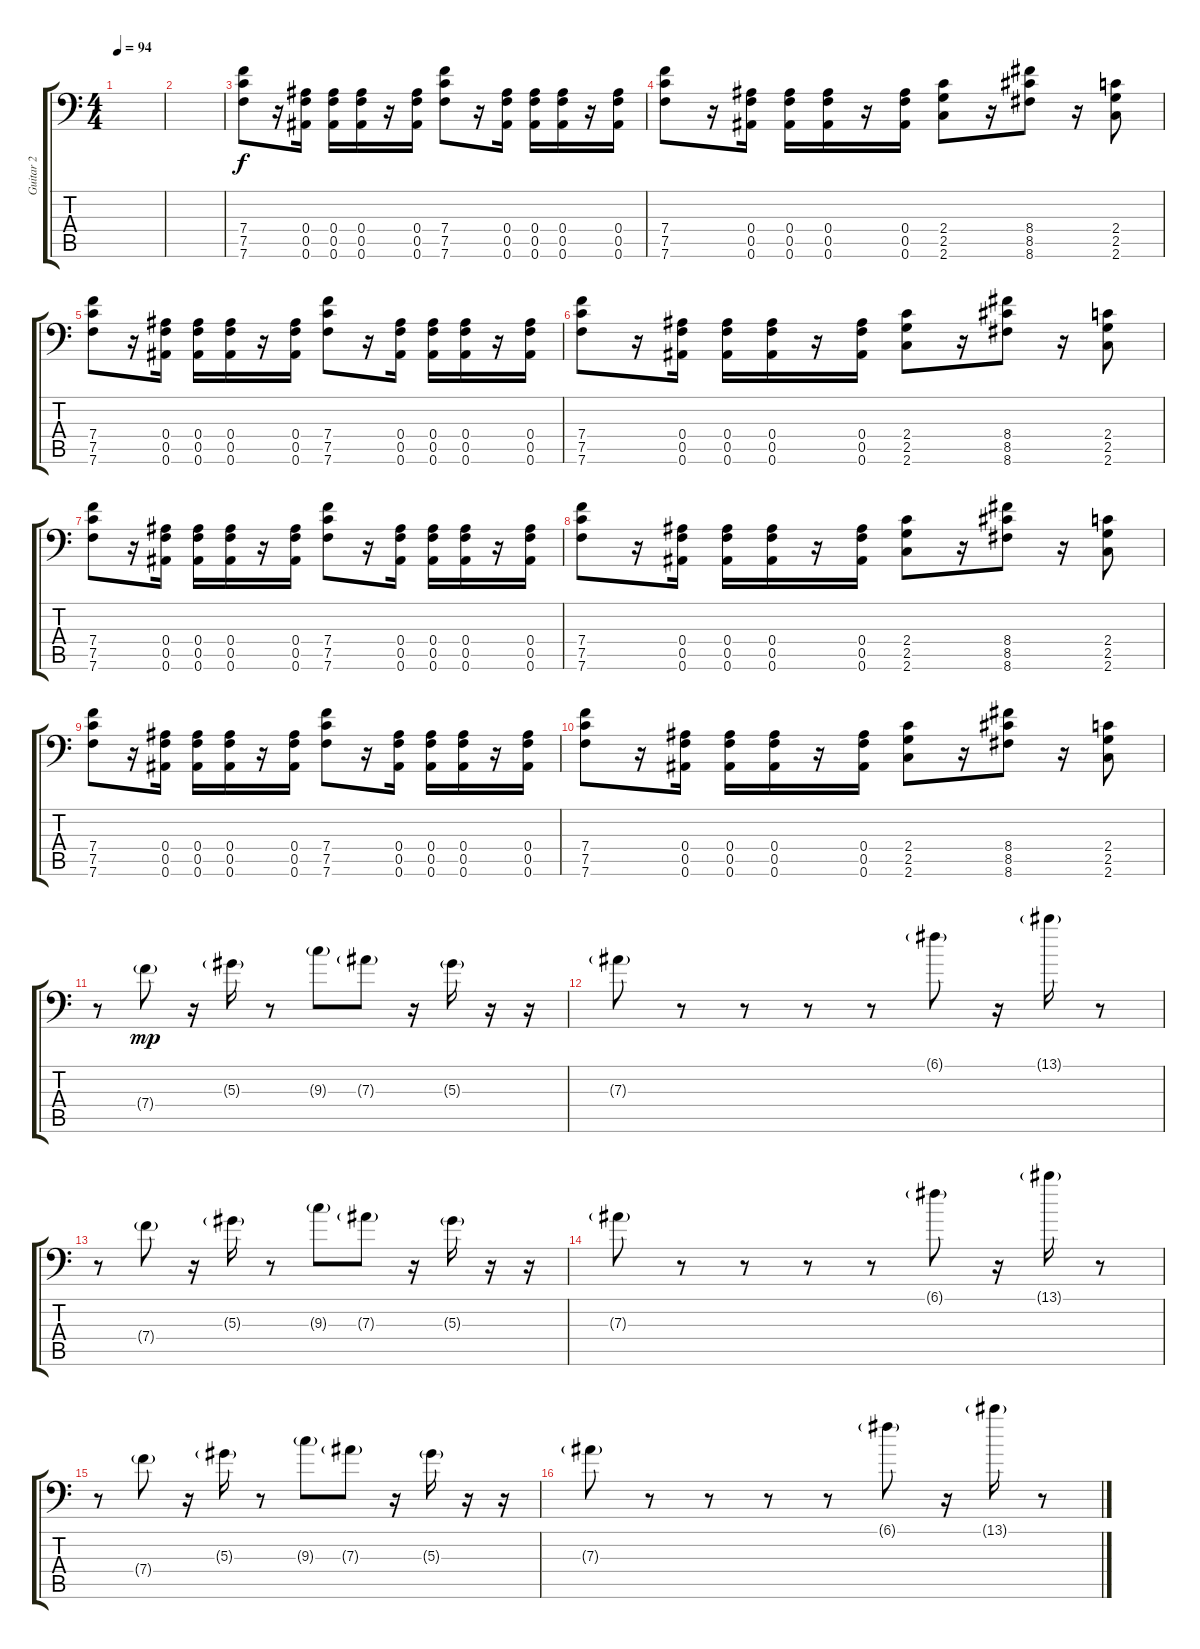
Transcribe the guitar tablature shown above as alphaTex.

\track ("Guitar 2" "Guitar 2") {instrument distortionguitar}
\staff {score tabs}
\tuning (C4 G3 Eb3 Bb2 F2 Bb1) {hide}
\ts (4 4)
\tempo 94
\clef f4
\ks c
|
|
(7.4 7.5 7.6).8 r.16 (0.4 0.5 0.6).16 (0.4 0.5 0.6).16 (0.4 0.5 0.6).16 r.16 (0.4 0.5 0.6).16 (7.4 7.5 7.6).8 r.16 (0.4 0.5 0.6).16 (0.4 0.5 0.6).16 (0.4 0.5 0.6).16 r.16 (0.4 0.5 0.6).16 |
(7.4 7.5 7.6).8 r.16 (0.4 0.5 0.6).16 (0.4 0.5 0.6).16 (0.4 0.5 0.6).16 r.16 (0.4 0.5 0.6).16 (2.4 2.5 2.6).8 r.16 (8.4 8.5 8.6).8 r.16 (2.4 2.5 2.6).8 |
(7.4 7.5 7.6).8 r.16 (0.4 0.5 0.6).16 (0.4 0.5 0.6).16 (0.4 0.5 0.6).16 r.16 (0.4 0.5 0.6).16 (7.4 7.5 7.6).8 r.16 (0.4 0.5 0.6).16 (0.4 0.5 0.6).16 (0.4 0.5 0.6).16 r.16 (0.4 0.5 0.6).16 |
(7.4 7.5 7.6).8 r.16 (0.4 0.5 0.6).16 (0.4 0.5 0.6).16 (0.4 0.5 0.6).16 r.16 (0.4 0.5 0.6).16 (2.4 2.5 2.6).8 r.16 (8.4 8.5 8.6).8 r.16 (2.4 2.5 2.6).8 |
(7.4 7.5 7.6).8 r.16 (0.4 0.5 0.6).16 (0.4 0.5 0.6).16 (0.4 0.5 0.6).16 r.16 (0.4 0.5 0.6).16 (7.4 7.5 7.6).8 r.16 (0.4 0.5 0.6).16 (0.4 0.5 0.6).16 (0.4 0.5 0.6).16 r.16 (0.4 0.5 0.6).16 |
(7.4 7.5 7.6).8 r.16 (0.4 0.5 0.6).16 (0.4 0.5 0.6).16 (0.4 0.5 0.6).16 r.16 (0.4 0.5 0.6).16 (2.4 2.5 2.6).8 r.16 (8.4 8.5 8.6).8 r.16 (2.4 2.5 2.6).8 |
(7.4 7.5 7.6).8 r.16 (0.4 0.5 0.6).16 (0.4 0.5 0.6).16 (0.4 0.5 0.6).16 r.16 (0.4 0.5 0.6).16 (7.4 7.5 7.6).8 r.16 (0.4 0.5 0.6).16 (0.4 0.5 0.6).16 (0.4 0.5 0.6).16 r.16 (0.4 0.5 0.6).16 |
(7.4 7.5 7.6).8 r.16 (0.4 0.5 0.6).16 (0.4 0.5 0.6).16 (0.4 0.5 0.6).16 r.16 (0.4 0.5 0.6).16 (2.4 2.5 2.6).8 r.16 (8.4 8.5 8.6).8 r.16 (2.4 2.5 2.6).8 |
r.8 7.4{g}.8{dy mp} r.16 5.3{g}.16 r.8 9.3{g}.8 7.3{g}.8 r.16 5.3{g}.16 r.16 r.16 |
7.3{g}.8 r.8 r.8 r.8 r.8 6.1{g}.8 r.16 13.1{g}.16 r.8 |
r.8 7.4{g}.8 r.16 5.3{g}.16 r.8 9.3{g}.8 7.3{g}.8 r.16 5.3{g}.16 r.16 r.16 |
7.3{g}.8 r.8 r.8 r.8 r.8 6.1{g}.8 r.16 13.1{g}.16 r.8 |
r.8 7.4{g}.8 r.16 5.3{g}.16 r.8 9.3{g}.8 7.3{g}.8 r.16 5.3{g}.16 r.16 r.16 |
7.3{g}.8 r.8 r.8 r.8 r.8 6.1{g}.8 r.16 13.1{g}.16 r.8
